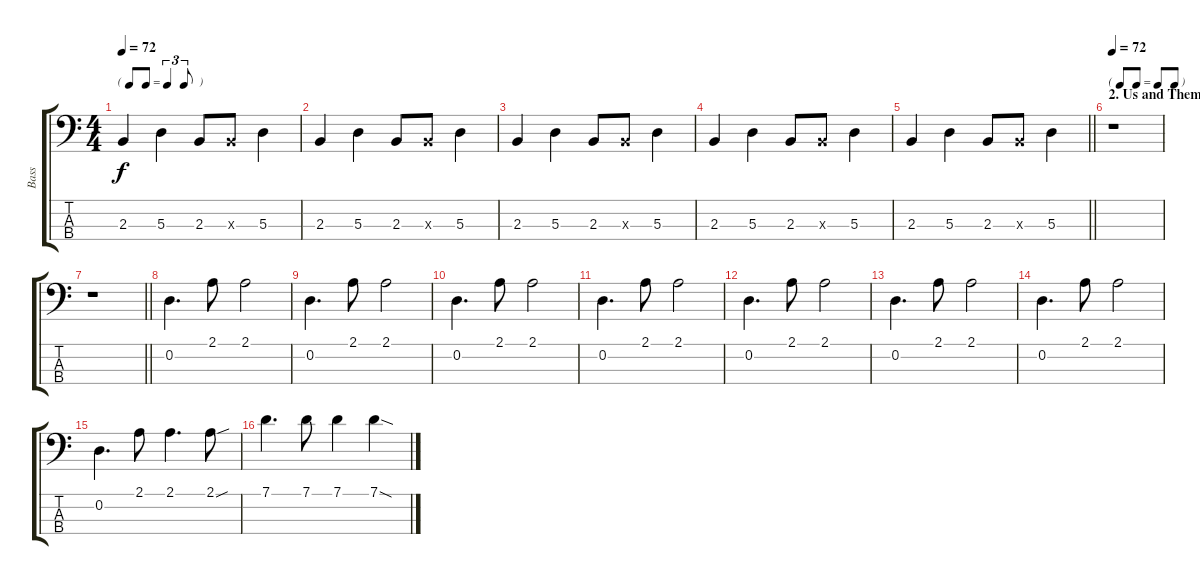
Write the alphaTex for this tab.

\track ("Bass" "Bass") {instrument electricbassfinger}
\staff {score tabs}
\tuning (G2 D2 A1 E1) {hide}
\ts (4 4)
\tf triplet8th
\tempo 72
\clef f4
\ks c
2.3.4{dy f} 5.3.4 2.3.8 2.3{x}.8 5.3.4 |
2.3.4{volume 0} 5.3.4 2.3.8 2.3{x}.8 5.3.4 |
2.3.4 5.3.4 2.3.8 2.3{x}.8 5.3.4 |
2.3.4 5.3.4 2.3.8 2.3{x}.8 5.3.4 |
\barLineRight lightlight
2.3.4 5.3.4 2.3.8 2.3{x}.8 5.3.4 |
\tf none
\section ("" "2. Us and Them")
\tempo 72
r.1 |
\barLineRight lightlight
r.1 |
0.2.4{d volume 10 instrument electricbassfinger} 2.1.8 2.1.2 |
0.2.4{d} 2.1.8 2.1.2 |
0.2.4{d} 2.1.8 2.1.2 |
0.2.4{d} 2.1.8 2.1.2 |
0.2.4{d} 2.1.8 2.1.2 |
0.2.4{d} 2.1.8 2.1.2 |
0.2.4{d} 2.1.8 2.1.2 |
0.2.4{d} 2.1.8 2.1.4{d} 2.1{sou}.8 |
7.1.4{d} 7.1.8 7.1.4 7.1{sod}.4
